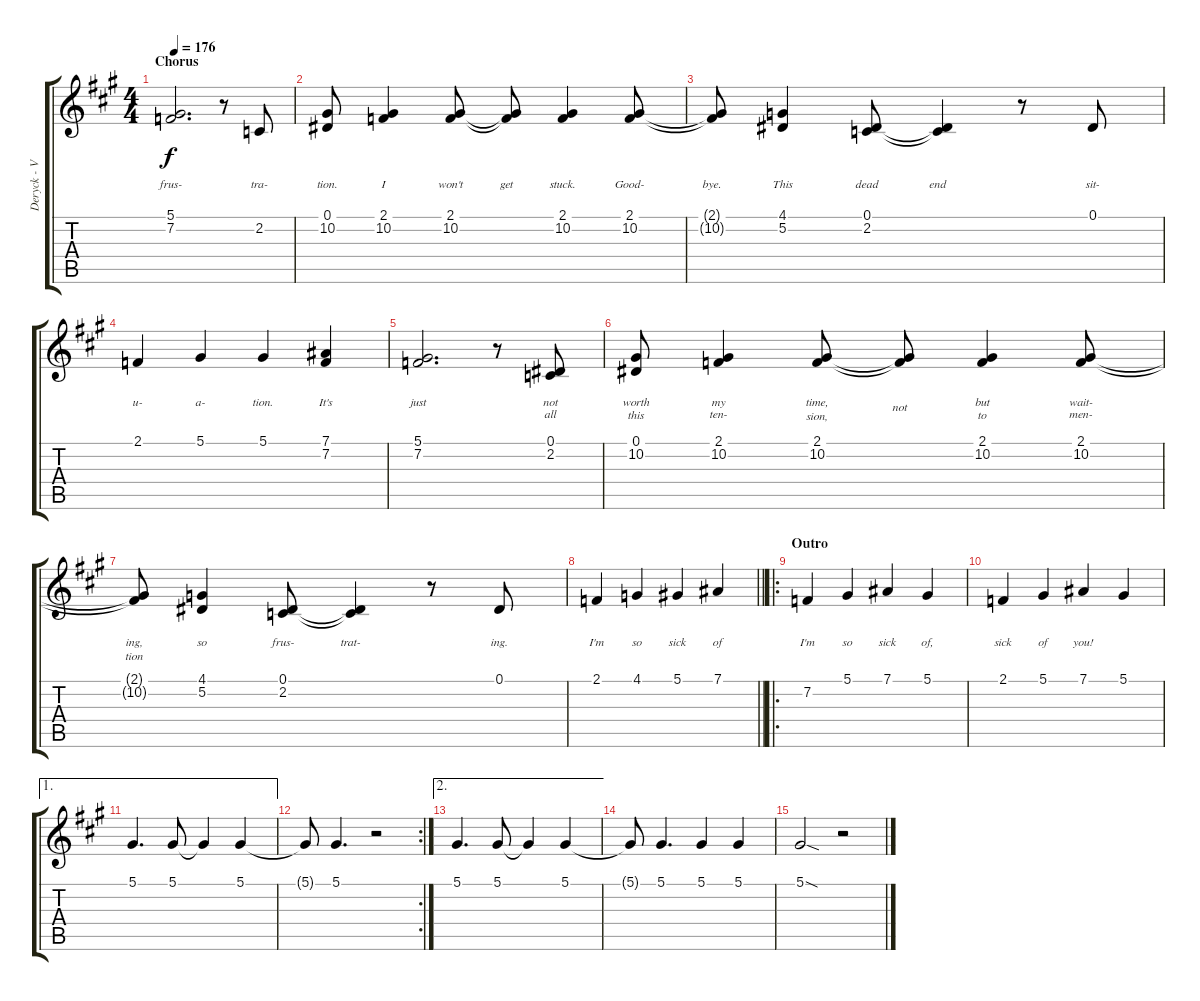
\track ("Deryck - Vocals" "Deryck - V") {instrument lead2sawtooth}
\staff {score tabs}
\tuning (Eb4 Bb3 Gb3 Db3 Ab2 Eb2) {hide}
\ts (4 4)
\section ("" "Chorus")
\tempo 176
\clef g2
\ks a
(5.1 7.2).2{d lyrics (0 "") lyrics (1 "") lyrics (2 "frus-") lyrics (3 "") lyrics (4 "") dy f} r.8 2.2.8{lyrics (0 "") lyrics (1 "") lyrics (2 "tra-") lyrics (3 "") lyrics (4 "")} |
(0.1 10.2).8{lyrics (0 "") lyrics (1 "") lyrics (2 "tion.") lyrics (3 "") lyrics (4 "")} (2.1 10.2).4{lyrics (0 "") lyrics (1 "") lyrics (2 "I") lyrics (3 "") lyrics (4 "")} (2.1 10.2).8{lyrics (0 "") lyrics (1 "") lyrics (2 "won't") lyrics (3 "") lyrics (4 "")} (2.1{t} 10.2{t}).8{lyrics (0 "") lyrics (1 "") lyrics (2 "get") lyrics (3 "") lyrics (4 "")} (2.1 10.2).4{lyrics (0 "") lyrics (1 "") lyrics (2 "stuck.") lyrics (3 "") lyrics (4 "")} (2.1 10.2).8{lyrics (0 "") lyrics (1 "") lyrics (2 "Good-") lyrics (3 "") lyrics (4 "")} |
(2.1{t} 10.2{t}).8{lyrics (0 "") lyrics (1 "") lyrics (2 "bye.") lyrics (3 "") lyrics (4 "")} (4.1 5.2).4{lyrics (0 "") lyrics (1 "") lyrics (2 "This") lyrics (3 "") lyrics (4 "")} (0.1 2.2).8{lyrics (0 "") lyrics (1 "") lyrics (2 "dead") lyrics (3 "") lyrics (4 "")} (0.1{t} 2.2{t}).4{lyrics (0 "") lyrics (1 "") lyrics (2 "end") lyrics (3 "") lyrics (4 "")} r.8 0.1.8{lyrics (0 "") lyrics (1 "") lyrics (2 "sit-") lyrics (3 "") lyrics (4 "")} |
2.1.4{lyrics (0 "") lyrics (1 "") lyrics (2 "u-") lyrics (3 "") lyrics (4 "")} 5.1.4{lyrics (0 "") lyrics (1 "") lyrics (2 "a-") lyrics (3 "") lyrics (4 "")} 5.1.4{lyrics (0 "") lyrics (1 "") lyrics (2 "tion.") lyrics (3 "") lyrics (4 "")} (7.1 7.2).4{lyrics (0 "") lyrics (1 "") lyrics (2 "It's") lyrics (3 "") lyrics (4 "")} |
(5.1 7.2).2{d lyrics (0 "") lyrics (1 "") lyrics (2 "just") lyrics (3 "") lyrics (4 "")} r.8 (0.1 2.2).8{lyrics (0 "") lyrics (1 "") lyrics (2 "not") lyrics (3 "all") lyrics (4 "")} |
(0.1 10.2).8{lyrics (0 "") lyrics (1 "") lyrics (2 "worth") lyrics (3 "this") lyrics (4 "")} (2.1 10.2).4{lyrics (0 "") lyrics (1 "") lyrics (2 "my") lyrics (3 "ten-") lyrics (4 "")} (2.1 10.2).8{lyrics (0 "") lyrics (1 "") lyrics (2 "time,") lyrics (3 "sion,") lyrics (4 "")} (2.1{t} 10.2{t}).8{lyrics (0 "") lyrics (1 "") lyrics (2 "") lyrics (3 "not") lyrics (4 "")} (2.1 10.2).4{lyrics (0 "") lyrics (1 "") lyrics (2 "but") lyrics (3 "to") lyrics (4 "")} (2.1 10.2).8{lyrics (0 "") lyrics (1 "") lyrics (2 "wait-") lyrics (3 "men-") lyrics (4 "")} |
(2.1{t} 10.2{t}).8{lyrics (0 "") lyrics (1 "") lyrics (2 "ing,") lyrics (3 "tion") lyrics (4 "")} (4.1 5.2).4{lyrics (0 "") lyrics (1 "") lyrics (2 "so") lyrics (3 "") lyrics (4 "")} (0.1 2.2).8{lyrics (0 "") lyrics (1 "") lyrics (2 "frus-") lyrics (3 "") lyrics (4 "")} (0.1{t} 2.2{t}).4{lyrics (0 "") lyrics (1 "") lyrics (2 "trat-") lyrics (3 "") lyrics (4 "")} r.8 0.1.8{lyrics (0 "") lyrics (1 "") lyrics (2 "ing.") lyrics (3 "") lyrics (4 "")} |
\barLineRight lightlight
2.1.4{lyrics (0 "") lyrics (1 "") lyrics (2 "I'm") lyrics (3 "") lyrics (4 "")} 4.1.4{lyrics (0 "") lyrics (1 "") lyrics (2 "so") lyrics (3 "") lyrics (4 "")} 5.1.4{lyrics (0 "") lyrics (1 "") lyrics (2 "sick") lyrics (3 "") lyrics (4 "")} 7.1.4{lyrics (0 "") lyrics (1 "") lyrics (2 "of") lyrics (3 "") lyrics (4 "")} |
\ro
\section ("" "Outro")
7.2.4{lyrics (0 "") lyrics (1 "") lyrics (2 "I'm") lyrics (3 "") lyrics (4 "")} 5.1.4{lyrics (0 "") lyrics (1 "") lyrics (2 "so") lyrics (3 "") lyrics (4 "")} 7.1.4{lyrics (0 "") lyrics (1 "") lyrics (2 "sick") lyrics (3 "") lyrics (4 "")} 5.1.4{lyrics (0 "") lyrics (1 "") lyrics (2 "of,") lyrics (3 "") lyrics (4 "")} |
2.1.4{lyrics (0 "") lyrics (1 "") lyrics (2 "sick") lyrics (3 "") lyrics (4 "")} 5.1.4{lyrics (0 "") lyrics (1 "") lyrics (2 "of") lyrics (3 "") lyrics (4 "")} 7.1.4{lyrics (0 "") lyrics (1 "") lyrics (2 "you!") lyrics (3 "") lyrics (4 "")} 5.1.4 |
\ae 1
5.1.4{d} 5.1.8 5.1{t}.4 5.1.4 |
\rc 2
5.1{t}.8 5.1.4{d} r.2 |
\ae 2
5.1.4{d} 5.1.8 5.1{t}.4 5.1.4 |
5.1{t}.8 5.1.4{d} 5.1.4 5.1.4 |
5.1{sod}.2 r.2
